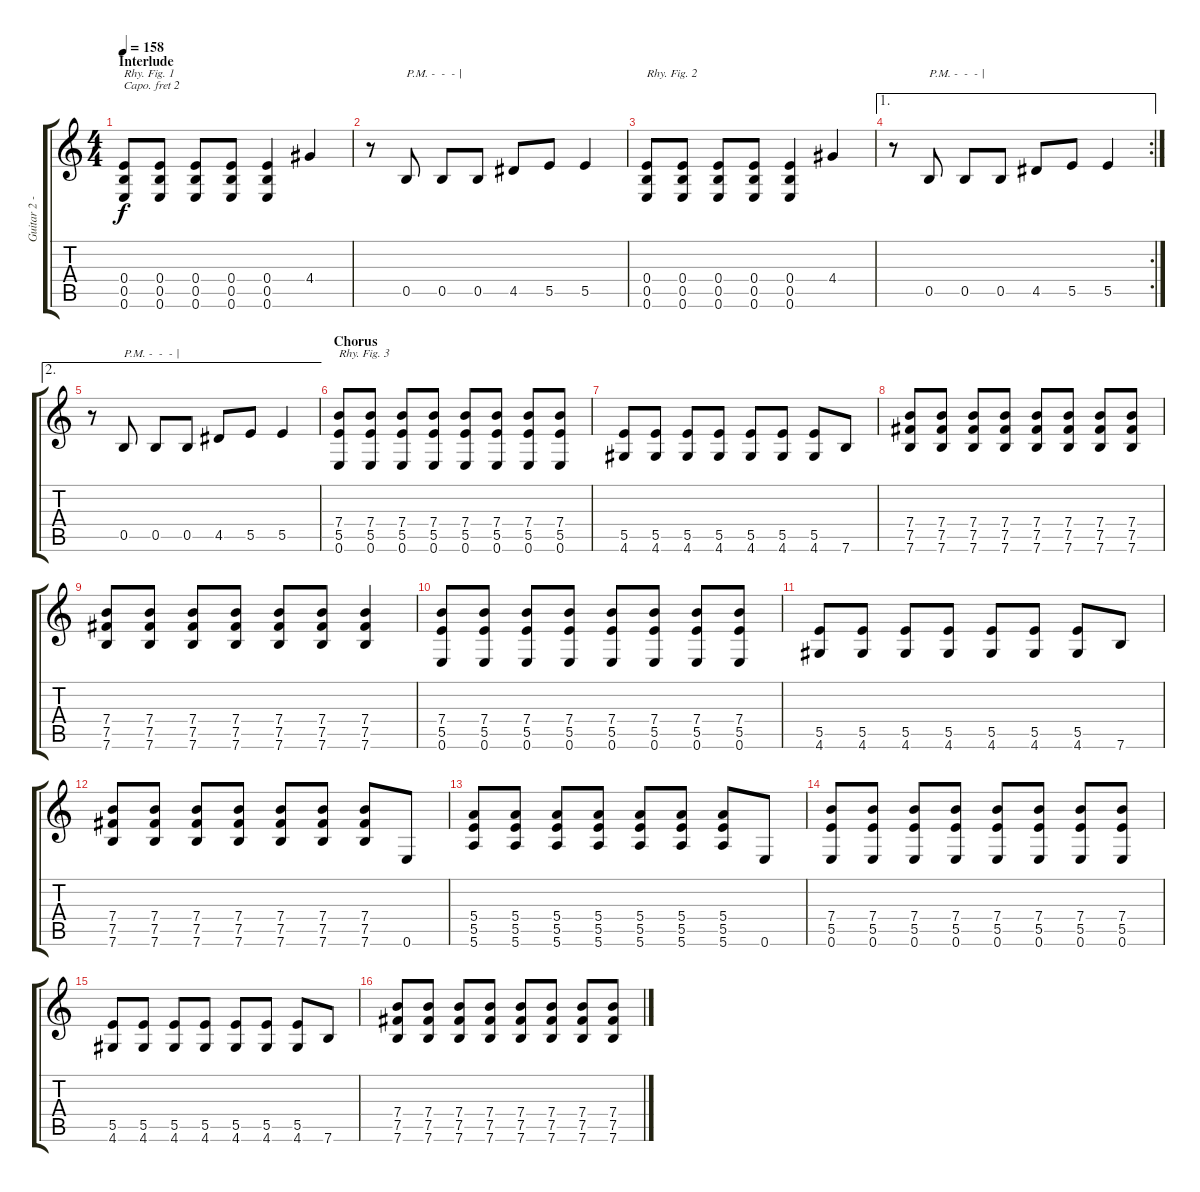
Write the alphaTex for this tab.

\track ("Guitar 2 - Distortion" "Guitar 2 -") {instrument distortionguitar}
\staff {score tabs}
\capo 2
\tuning (E4 B3 G3 D3 A2 D2) {hide}
\ts (4 4)
\section ("" "Interlude")
\tempo 158
\clef g2
\ks c
(0.4 0.5 0.6).8{txt "Rhy. Fig. 1" dy f} (0.4 0.5 0.6).8 (0.4 0.5 0.6).8 (0.4 0.5 0.6).8 (0.4 0.5 0.6).4 4.4.4 |
r.8 0.5.8{txt "P.M. -  -  - | "} 0.5.8 0.5.8 4.5.8 5.5.8 5.5.4 |
(0.4 0.5 0.6).8{txt "Rhy. Fig. 2"} (0.4 0.5 0.6).8 (0.4 0.5 0.6).8 (0.4 0.5 0.6).8 (0.4 0.5 0.6).4 4.4.4 |
\ae 1
\rc 2
r.8 0.5.8{txt "P.M. -  -  - | "} 0.5.8 0.5.8 4.5.8 5.5.8 5.5.4 |
\ae 2
r.8 0.5.8{txt "P.M. -  -  - | "} 0.5.8 0.5.8 4.5.8 5.5.8 5.5.4 |
\section ("" "Chorus")
(7.4 5.5 0.6).8{txt "Rhy. Fig. 3"} (7.4 5.5 0.6).8 (7.4 5.5 0.6).8 (7.4 5.5 0.6).8 (7.4 5.5 0.6).8 (7.4 5.5 0.6).8 (7.4 5.5 0.6).8 (7.4 5.5 0.6).8 |
(5.5 4.6).8 (5.5 4.6).8 (5.5 4.6).8 (5.5 4.6).8 (5.5 4.6).8 (5.5 4.6).8 (5.5 4.6).8 7.6.8 |
(7.4 7.5 7.6).8 (7.4 7.5 7.6).8 (7.4 7.5 7.6).8 (7.4 7.5 7.6).8 (7.4 7.5 7.6).8 (7.4 7.5 7.6).8 (7.4 7.5 7.6).8 (7.4 7.5 7.6).8 |
(7.4 7.5 7.6).8 (7.4 7.5 7.6).8 (7.4 7.5 7.6).8 (7.4 7.5 7.6).8 (7.4 7.5 7.6).8 (7.4 7.5 7.6).8 (7.4 7.5 7.6).4 |
(7.4 5.5 0.6).8 (7.4 5.5 0.6).8 (7.4 5.5 0.6).8 (7.4 5.5 0.6).8 (7.4 5.5 0.6).8 (7.4 5.5 0.6).8 (7.4 5.5 0.6).8 (7.4 5.5 0.6).8 |
(5.5 4.6).8 (5.5 4.6).8 (5.5 4.6).8 (5.5 4.6).8 (5.5 4.6).8 (5.5 4.6).8 (5.5 4.6).8 7.6.8 |
(7.4 7.5 7.6).8 (7.4 7.5 7.6).8 (7.4 7.5 7.6).8 (7.4 7.5 7.6).8 (7.4 7.5 7.6).8 (7.4 7.5 7.6).8 (7.4 7.5 7.6).8 0.6.8 |
(5.4 5.5 5.6).8 (5.4 5.5 5.6).8 (5.4 5.5 5.6).8 (5.4 5.5 5.6).8 (5.4 5.5 5.6).8 (5.4 5.5 5.6).8 (5.4 5.5 5.6).8 0.6.8 |
(7.4 5.5 0.6).8 (7.4 5.5 0.6).8 (7.4 5.5 0.6).8 (7.4 5.5 0.6).8 (7.4 5.5 0.6).8 (7.4 5.5 0.6).8 (7.4 5.5 0.6).8 (7.4 5.5 0.6).8 |
(5.5 4.6).8 (5.5 4.6).8 (5.5 4.6).8 (5.5 4.6).8 (5.5 4.6).8 (5.5 4.6).8 (5.5 4.6).8 7.6.8 |
(7.4 7.5 7.6).8 (7.4 7.5 7.6).8 (7.4 7.5 7.6).8 (7.4 7.5 7.6).8 (7.4 7.5 7.6).8 (7.4 7.5 7.6).8 (7.4 7.5 7.6).8 (7.4 7.5 7.6).8
